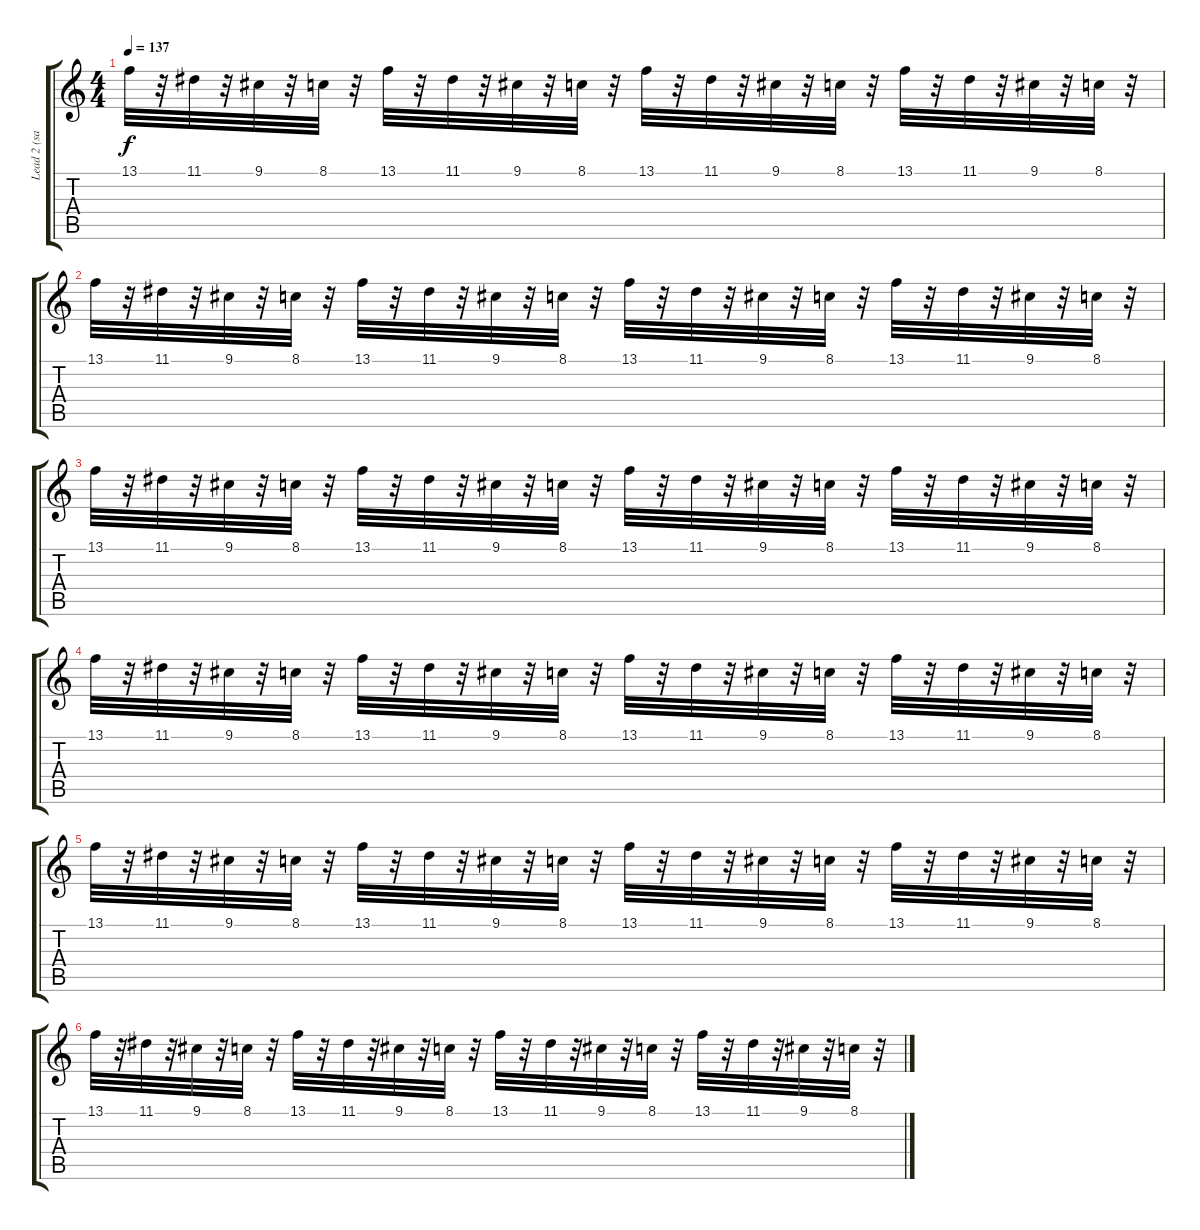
\track ("Lead 2 (sawtooth)" "Lead 2 (sa") {instrument lead2sawtooth}
\staff {score tabs}
\tuning (E4 B3 G3 D3 A2 E2) {hide}
\ts (4 4)
\tempo 137
\clef g2
\ks c
13.1.32{dy f} r.32 11.1.32 r.32 9.1.32 r.32 8.1.32 r.32 13.1.32 r.32 11.1.32 r.32 9.1.32 r.32 8.1.32 r.32 13.1.32 r.32 11.1.32 r.32 9.1.32 r.32 8.1.32 r.32 13.1.32 r.32 11.1.32 r.32 9.1.32 r.32 8.1.32 r.32 |
13.1.32 r.32 11.1.32 r.32 9.1.32 r.32 8.1.32 r.32 13.1.32 r.32 11.1.32 r.32 9.1.32 r.32 8.1.32 r.32 13.1.32 r.32 11.1.32 r.32 9.1.32 r.32 8.1.32 r.32 13.1.32 r.32 11.1.32 r.32 9.1.32 r.32 8.1.32 r.32 |
13.1.32{volume 10} r.32 11.1.32{volume 10} r.32 9.1.32{volume 9} r.32 8.1.32{volume 9} r.32 13.1.32{volume 8} r.32 11.1.32{volume 8} r.32 9.1.32{volume 7} r.32 8.1.32{volume 6} r.32 13.1.32{volume 6} r.32 11.1.32{volume 5} r.32 9.1.32{volume 4} r.32 8.1.32{volume 4} r.32 13.1.32{volume 4} r.32 11.1.32{volume 3} r.32 9.1.32 r.32 8.1.32{volume 3} r.32 |
13.1.32{volume 3} r.32 11.1.32{volume 3} r.32 9.1.32{volume 3} r.32 8.1.32 r.32 13.1.32{volume 3} r.32 11.1.32{volume 3} r.32 9.1.32{volume 2} r.32 8.1.32{volume 2} r.32 13.1.32 r.32 11.1.32{volume 2} r.32 9.1.32{volume 2} r.32 8.1.32{volume 2} r.32 13.1.32{volume 2} r.32 11.1.32 r.32 9.1.32{volume 2} r.32 8.1.32{volume 2} r.32 |
13.1.32{volume 2} r.32 11.1.32{volume 1} r.32 9.1.32 r.32 8.1.32{volume 1} r.32 13.1.32{volume 1} r.32 11.1.32{volume 1} r.32 9.1.32 r.32 8.1.32 r.32 13.1.32{volume 1} r.32 11.1.32 r.32 9.1.32 r.32 8.1.32{volume 1} r.32 13.1.32 r.32 11.1.32 r.32 9.1.32{volume 1} r.32 8.1.32 r.32 |
13.1.32 r.32 11.1.32{volume 1} r.32 9.1.32 r.32 8.1.32 r.32 13.1.32 r.32 11.1.32{volume 0} r.32 9.1.32 r.32 8.1.32 r.32 13.1.32{volume 0} r.32 11.1.32 r.32 9.1.32 r.32 8.1.32{volume 0} r.32 13.1.32 r.32 11.1.32 r.32 9.1.32{volume 0} r.32 8.1.32 r.32
